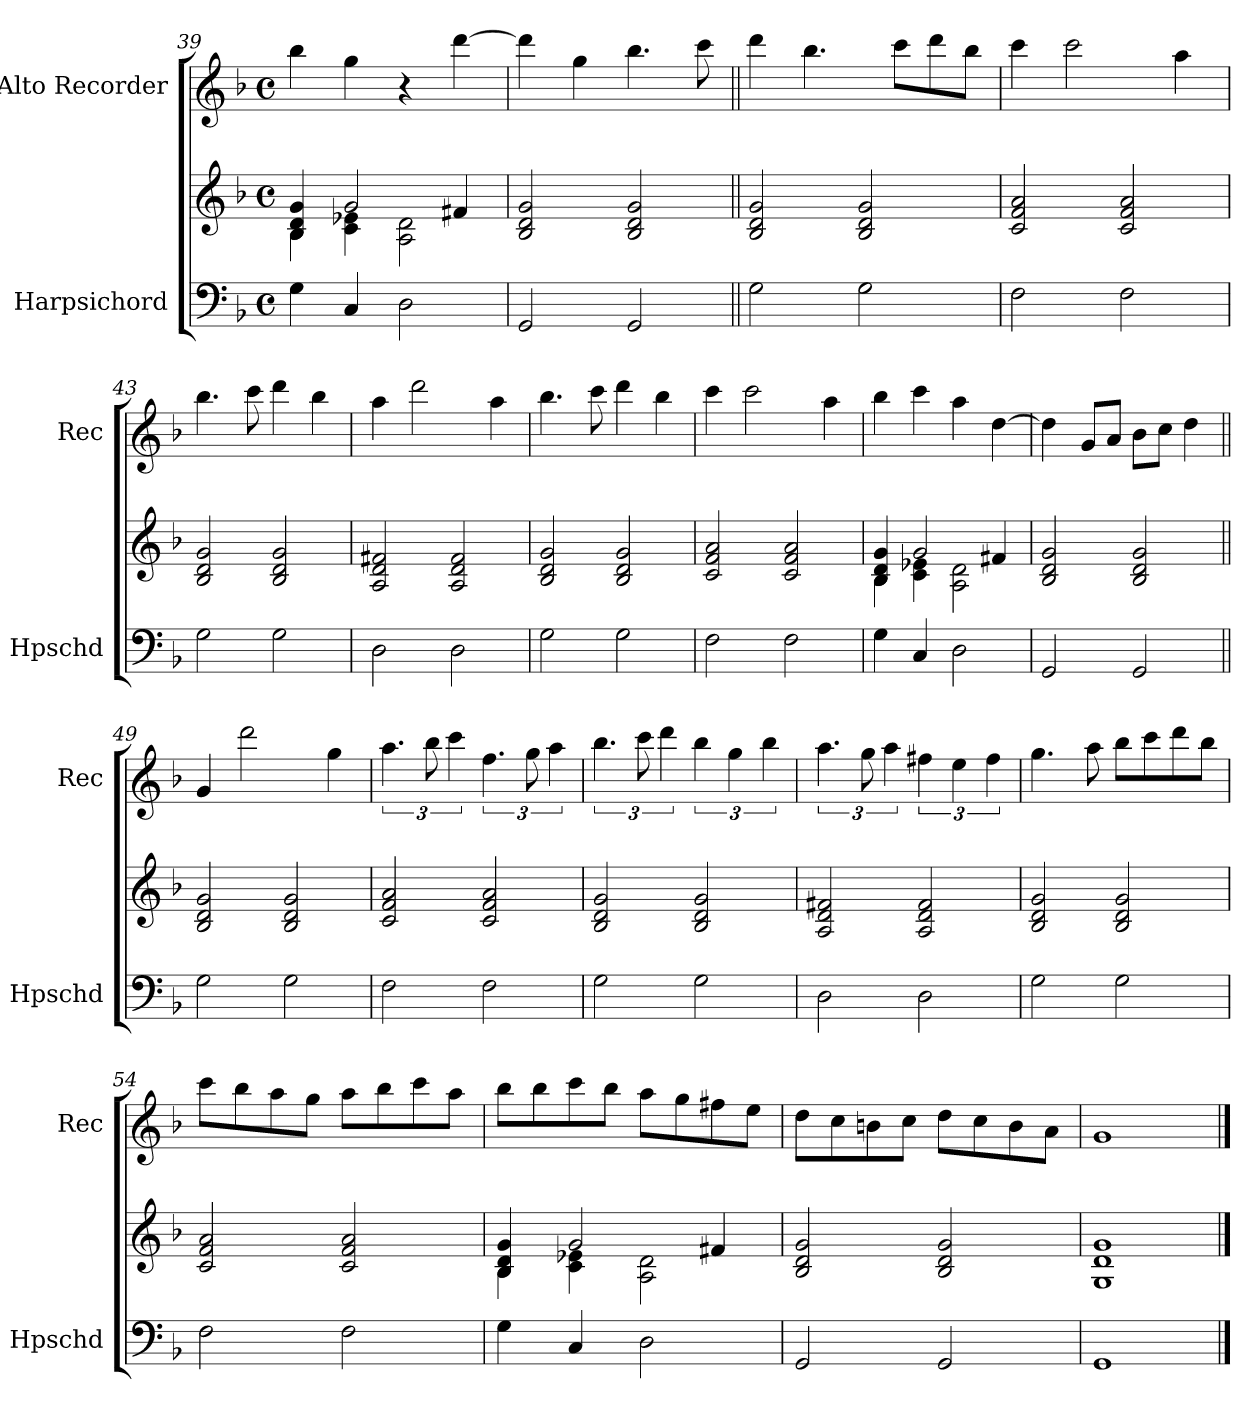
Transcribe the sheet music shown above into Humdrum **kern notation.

**kern	**kern	**kern
*part2	*part2	*part1
*staff3	*staff2	*staff1
*I"Harpsichord	*	*I"Alto Recorder
*I'Hpschd	*	*I'Rec
*clefF4	*clefG2	*clefG2
*k[b-]	*k[b-]	*k[b-]
*M4/4	*M4/4	*M4/4
*met(c)	*met(c)	*met(c)
=39	=39	=39
*	*^	*
4G\	4B-/ 4d/ 4g/	4B-\	4bb-\
4C/	2g/	4c\ 4e-X\	4gg\
2D\	.	2A\ 2d\	4r
.	4f#X/	.	[4ddd\
=40	=40	=40	=40
2GG/	2B-/ 2d/ 2g/	1ryy	4ddd\]
.	.	.	4gg\
2GG/	2B-/ 2d/ 2g/	.	4.bb-\
.	.	.	8ccc\
*	*v	*v	*
=41||	=41||	=41||
2G\	2B-/ 2d/ 2g/	4ddd\
.	.	4.bb-\
2G\	2B-/ 2d/ 2g/	.
.	.	8ccc\L
.	.	8ddd\
.	.	8bb-\J
=42	=42	=42
2F\	2c/ 2f/ 2a/	4ccc\
.	.	2ccc\
2F\	2c/ 2f/ 2a/	.
.	.	4aa\
=43	=43	=43
2G\	2B-/ 2d/ 2g/	4.bb-\
.	.	8ccc\
2G\	2B-/ 2d/ 2g/	4ddd\
.	.	4bb-\
=44	=44	=44
2D\	2A/ 2d/ 2f#X/	4aa\
.	.	2ddd\
2D\	2A/ 2d/ 2f#/	.
.	.	4aa\
=45	=45	=45
2G\	2B-/ 2d/ 2g/	4.bb-\
.	.	8ccc\
2G\	2B-/ 2d/ 2g/	4ddd\
.	.	4bb-\
=46	=46	=46
2F\	2c/ 2f/ 2a/	4ccc\
.	.	2ccc\
2F\	2c/ 2f/ 2a/	.
.	.	4aa\
!!LO:LB:g=z
=47	=47	=47
*	*^	*
4G\	4B-/ 4d/ 4g/	4B-\	4bb-\
4C/	2g/	4c\ 4e-X\	4ccc\
2D\	.	2A\ 2d\	4aa\
.	4f#X/	.	[4dd\
=48	=48	=48	=48
2GG/	2B-/ 2d/ 2g/	1ryy	4dd\]
.	.	.	8g/L
.	.	.	8a/J
2GG/	2B-/ 2d/ 2g/	.	8b-\L
.	.	.	8cc\J
.	.	.	4dd\
*	*v	*v	*
=49||	=49||	=49||
2G\	2B-/ 2d/ 2g/	4g/
.	.	2ddd\
2G\	2B-/ 2d/ 2g/	.
.	.	4gg\
=50	=50	=50
2F\	2c/ 2f/ 2a/	6.aa\
.	.	12bb-\
.	.	6ccc\
2F\	2c/ 2f/ 2a/	6.ff\
.	.	12gg\
.	.	6aa\
=51	=51	=51
2G\	2B-/ 2d/ 2g/	6.bb-\
.	.	12ccc\
.	.	6ddd\
2G\	2B-/ 2d/ 2g/	6bb-\
.	.	6gg\
.	.	6bb-\
=52	=52	=52
2D\	2A/ 2d/ 2f#X/	6.aa\
.	.	12gg\
.	.	6aa\
2D\	2A/ 2d/ 2f#/	6ff#X\
.	.	6ee\
.	.	6ff#\
=53	=53	=53
2G\	2B-/ 2d/ 2g/	4.gg\
.	.	8aa\
2G\	2B-/ 2d/ 2g/	8bb-\L
.	.	8ccc\
.	.	8ddd\
.	.	8bb-\J
!!LO:LB:g=z
=54	=54	=54
2F\	2c/ 2f/ 2a/	8ccc\L
.	.	8bb-\
.	.	8aa\
.	.	8gg\J
2F\	2c/ 2f/ 2a/	8aa\L
.	.	8bb-\
.	.	8ccc\
.	.	8aa\J
!!LO:LB:g=z
=55	=55	=55
*	*^	*
4G\	4B-/ 4d/ 4g/	4B-\	8bb-\L
.	.	.	8bb-\
4C/	2g/	4c\ 4e-X\	8ccc\
.	.	.	8bb-\J
2D\	.	2A\ 2d\	8aa\L
.	.	.	8gg\
.	4f#X/	.	8ff#X\
.	.	.	8ee\J
=56	=56	=56	=56
2GG/	2B-/ 2d/ 2g/	1ryy	8dd\L
.	.	.	8cc\
.	.	.	8bn\
.	.	.	8cc\J
2GG/	2B-/ 2d/ 2g/	.	8dd\L
.	.	.	8cc\
.	.	.	8b\
.	.	.	8a\J
*	*v	*v	*
=57	=57	=57
1GG	1G 1d 1g	1g
==	==	==
*-	*-	*-
